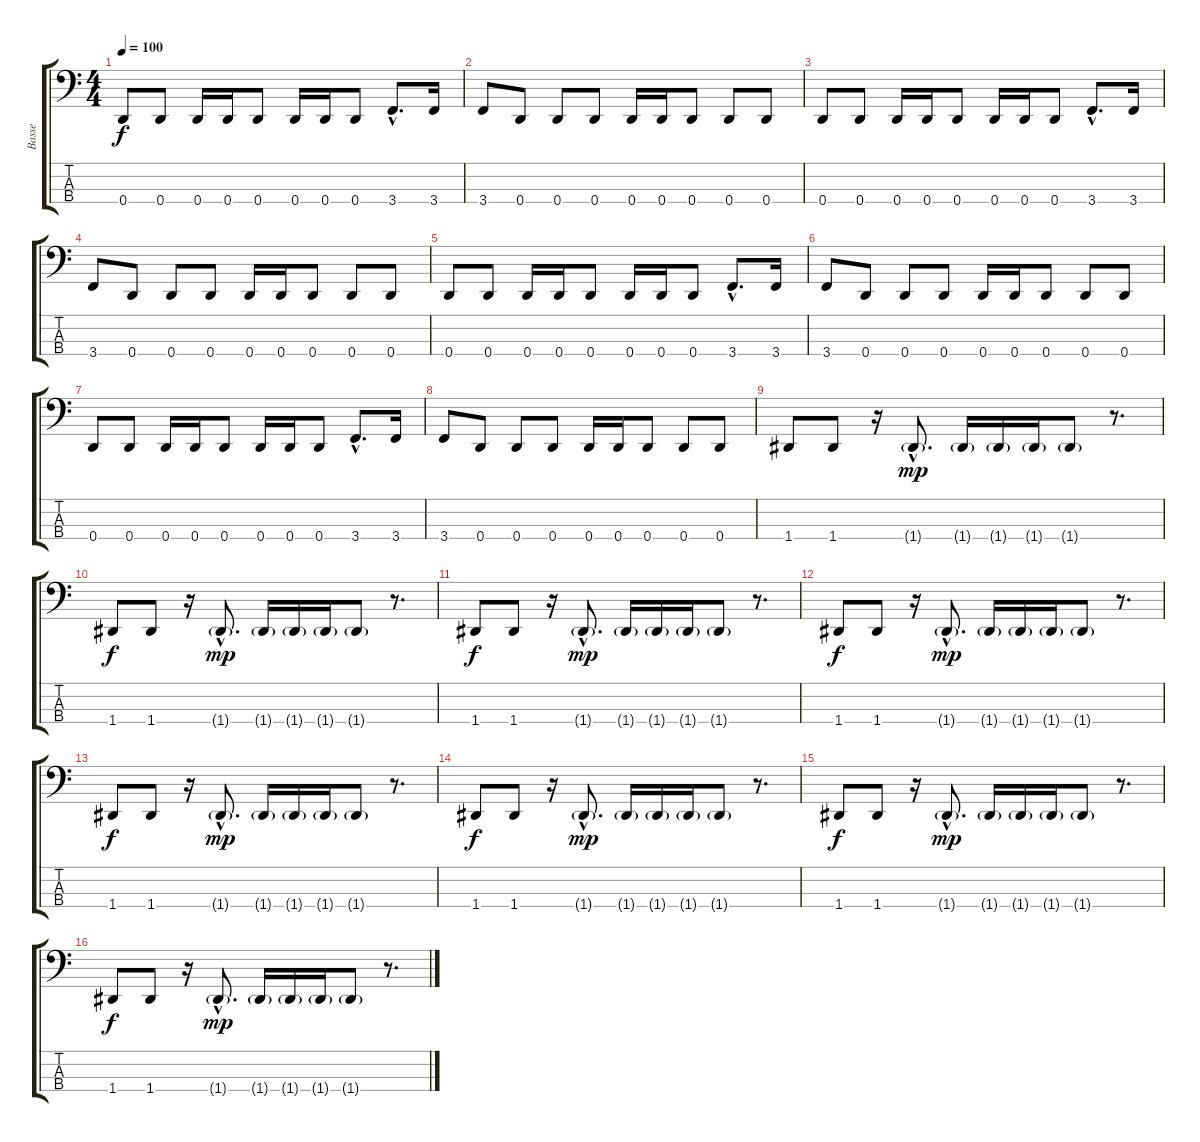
\track ("Basse" "Basse") {instrument electricbassfinger}
\staff {score tabs}
\tuning (G2 D2 A1 D1) {hide}
\ts (4 4)
\tempo 100
\clef f4
\ks c
0.4.8{dy f instrument electricbassfinger} 0.4.8 0.4.16 0.4.16 0.4.8 0.4.16 0.4.16 0.4.8 3.4{hac}.8{d} 3.4.16{instrument slapbass1} |
3.4.8{instrument electricbassfinger} 0.4.8 0.4.8 0.4.8 0.4.16 0.4.16 0.4.8 0.4.8 0.4.8 |
0.4.8 0.4.8 0.4.16 0.4.16 0.4.8 0.4.16 0.4.16 0.4.8 3.4{hac}.8{d} 3.4.16{instrument slapbass1} |
3.4.8{instrument electricbassfinger} 0.4.8 0.4.8 0.4.8 0.4.16 0.4.16 0.4.8 0.4.8 0.4.8 |
0.4.8 0.4.8 0.4.16 0.4.16 0.4.8 0.4.16 0.4.16 0.4.8 3.4{hac}.8{d} 3.4.16{instrument slapbass1} |
3.4.8{instrument electricbassfinger} 0.4.8 0.4.8 0.4.8 0.4.16 0.4.16 0.4.8 0.4.8 0.4.8 |
0.4.8 0.4.8 0.4.16 0.4.16 0.4.8 0.4.16 0.4.16 0.4.8 3.4{hac}.8{d} 3.4.16{instrument slapbass1} |
3.4.8{instrument electricbassfinger} 0.4.8 0.4.8 0.4.8 0.4.16 0.4.16 0.4.8 0.4.8 0.4.8 |
1.4.8 1.4.8 r.16 1.4{g hac}.8{d dy mp} 1.4{g}.16 1.4{g}.16 1.4{g}.16 1.4{g}.8 r.8{d} |
1.4.8{dy f} 1.4.8 r.16 1.4{g hac}.8{d dy mp} 1.4{g}.16 1.4{g}.16 1.4{g}.16 1.4{g}.8 r.8{d} |
1.4.8{dy f} 1.4.8 r.16 1.4{g hac}.8{d dy mp} 1.4{g}.16 1.4{g}.16 1.4{g}.16 1.4{g}.8 r.8{d} |
1.4.8{dy f} 1.4.8 r.16 1.4{g hac}.8{d dy mp} 1.4{g}.16 1.4{g}.16 1.4{g}.16 1.4{g}.8 r.8{d} |
1.4.8{dy f} 1.4.8 r.16 1.4{g hac}.8{d dy mp} 1.4{g}.16 1.4{g}.16 1.4{g}.16 1.4{g}.8 r.8{d} |
1.4.8{dy f} 1.4.8 r.16 1.4{g hac}.8{d dy mp} 1.4{g}.16 1.4{g}.16 1.4{g}.16 1.4{g}.8 r.8{d} |
1.4.8{dy f} 1.4.8 r.16 1.4{g hac}.8{d dy mp} 1.4{g}.16 1.4{g}.16 1.4{g}.16 1.4{g}.8 r.8{d} |
1.4.8{dy f} 1.4.8 r.16 1.4{g hac}.8{d dy mp} 1.4{g}.16 1.4{g}.16 1.4{g}.16 1.4{g}.8 r.8{d}
